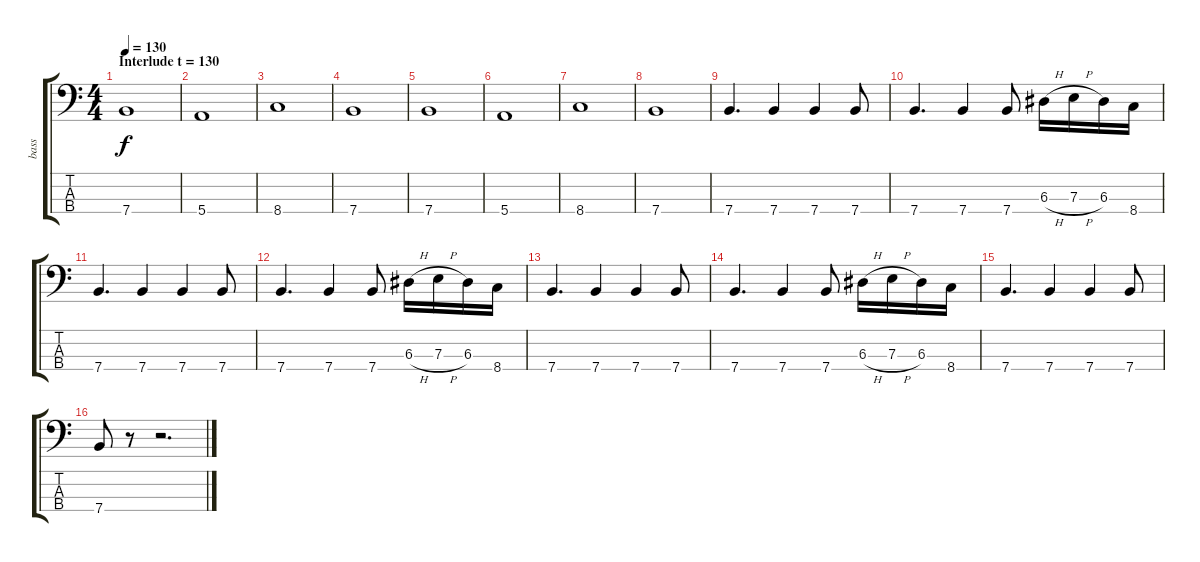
\track ("bass" "bass") {instrument electricbassfinger}
\staff {score tabs}
\tuning (G2 D2 A1 E1) {hide}
\ts (4 4)
\section ("" "Interlude t = 130")
\tempo 130
\clef f4
\ks c
7.4.1{dy f} |
5.4.1 |
8.4.1 |
7.4.1 |
7.4.1 |
5.4.1 |
8.4.1 |
7.4.1 |
7.4.4{d} 7.4.4 7.4.4 7.4.8 |
7.4.4{d} 7.4.4 7.4.8 6.3{h}.16 7.3{h}.16 6.3.16 8.4.16 |
7.4.4{d} 7.4.4 7.4.4 7.4.8 |
7.4.4{d} 7.4.4 7.4.8 6.3{h}.16 7.3{h}.16 6.3.16 8.4.16 |
7.4.4{d} 7.4.4 7.4.4 7.4.8 |
7.4.4{d} 7.4.4 7.4.8 6.3{h}.16 7.3{h}.16 6.3.16 8.4.16 |
7.4.4{d} 7.4.4 7.4.4 7.4.8 |
7.4.8 r.8 r.2{d}
